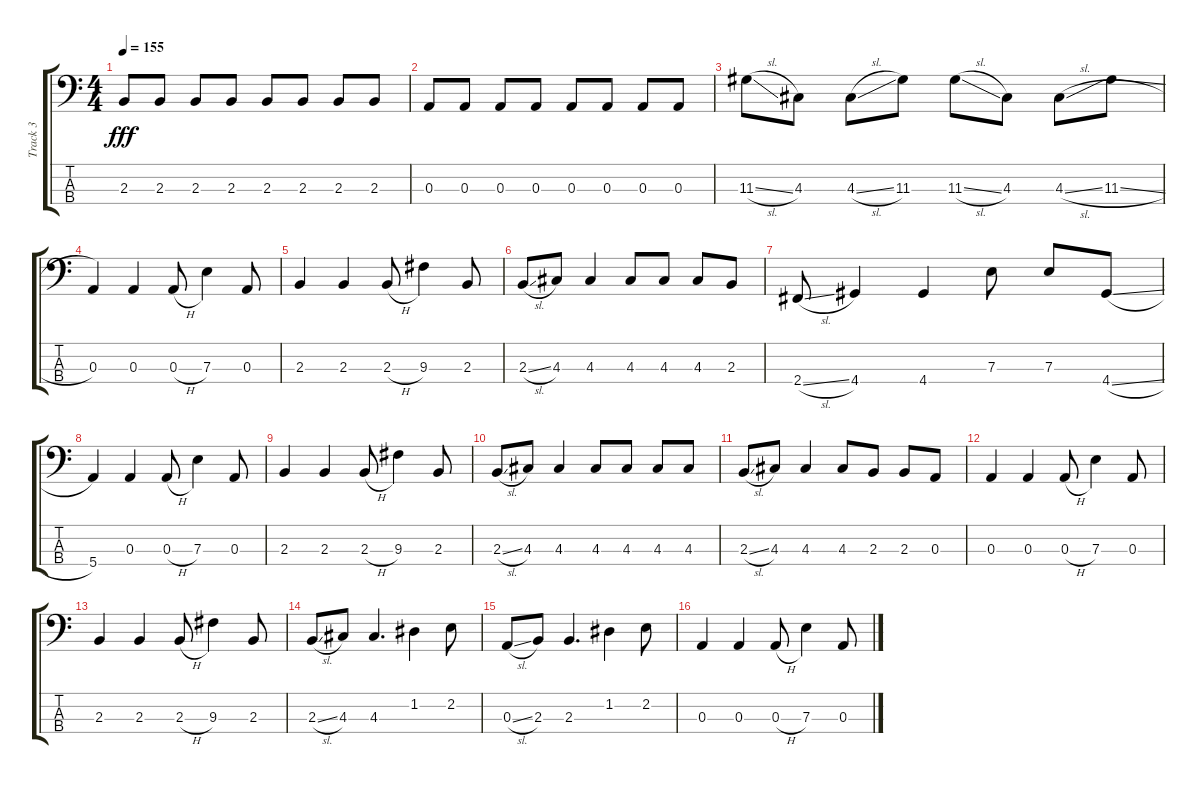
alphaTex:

\track ("Track 3" "Track 3") {instrument electricbasspick}
\staff {score tabs}
\tuning (G2 D2 A1 E1) {hide}
\ts (4 4)
\tempo 155
\clef f4
\ks c
2.3.8{dy fff} 2.3.8 2.3.8 2.3.8 2.3.8 2.3.8 2.3.8 2.3.8 |
0.3.8 0.3.8 0.3.8 0.3.8 0.3.8 0.3.8 0.3.8 0.3.8 |
11.3{sl}.8 4.3.8 4.3{sl}.8 11.3.8 11.3{sl}.8 4.3.8 4.3{sl}.8 11.3{sl}.8 |
0.3.4 0.3.4 0.3{h}.8 7.3.4 0.3.8 |
2.3.4 2.3.4 2.3{h}.8 9.3.4 2.3.8 |
2.3{sl}.8 4.3.8 4.3.4 4.3.8 4.3.8 4.3.8 2.3.8 |
2.4{sl}.8 4.4.4 4.4.4 7.3.8 7.3.8 4.4{sl}.8 |
5.4.4 0.3.4 0.3{h}.8 7.3.4 0.3.8 |
2.3.4 2.3.4 2.3{h}.8 9.3.4 2.3.8 |
2.3{sl}.8 4.3.8 4.3.4 4.3.8 4.3.8 4.3.8 4.3.8 |
2.3{sl}.8 4.3.8 4.3.4 4.3.8 2.3.8 2.3.8 0.3.8 |
0.3.4 0.3.4 0.3{h}.8 7.3.4 0.3.8 |
2.3.4 2.3.4 2.3{h}.8 9.3.4 2.3.8 |
2.3{sl}.8 4.3.8 4.3.4{d} 1.2.4 2.2.8 |
0.3{sl}.8 2.3.8 2.3.4{d} 1.2.4 2.2.8 |
0.3.4 0.3.4 0.3{h}.8 7.3.4 0.3.8
